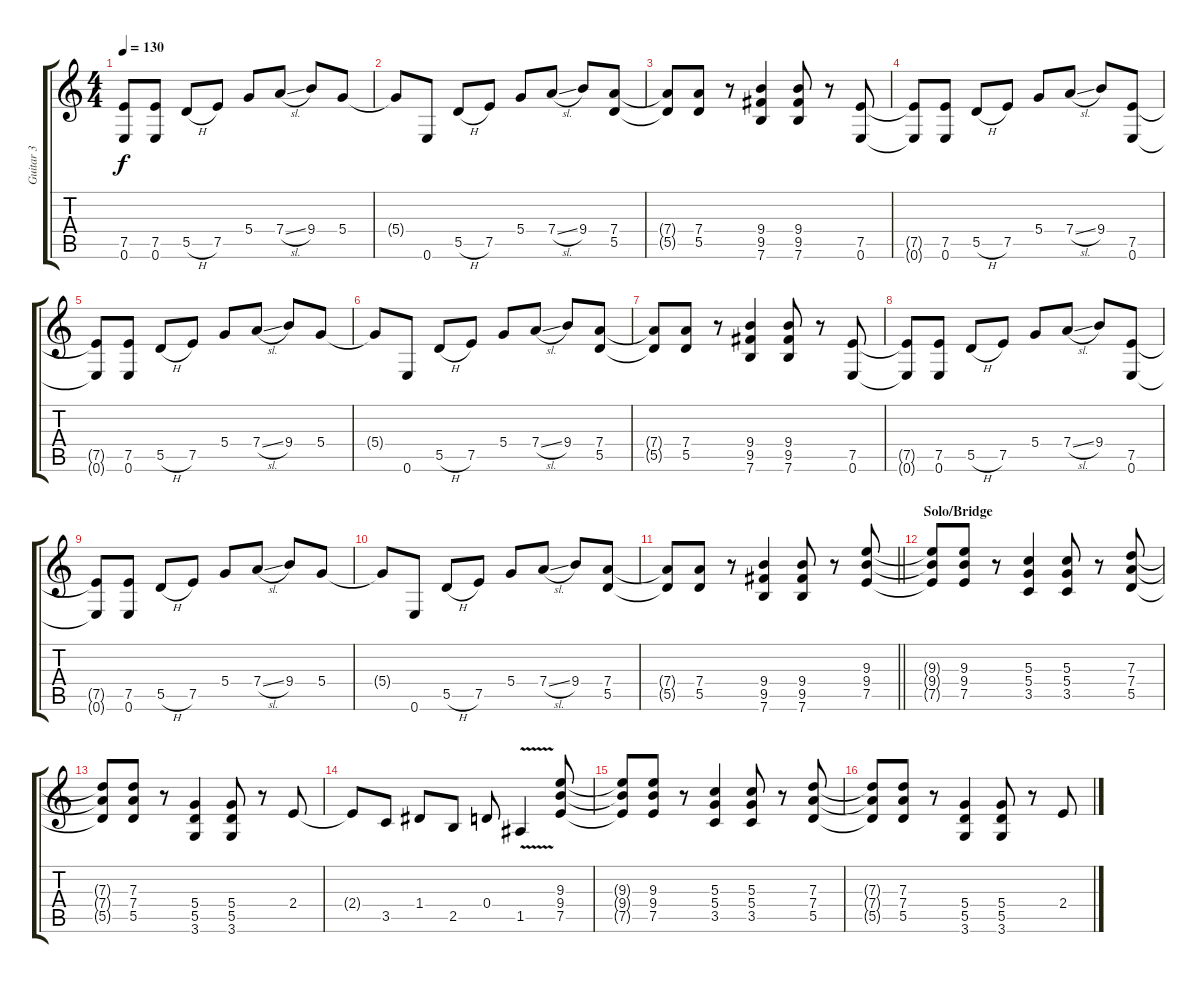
\track ("Guitar 3" "Guitar 3") {instrument distortionguitar}
\staff {score tabs}
\tuning (E4 B3 G3 D3 A2 E2) {hide}
\ts (4 4)
\tempo 130
\clef g2
\ks c
(7.5{t} 0.6{t}).8{dy f} (7.5 0.6).8 5.5{h}.8 7.5.8 5.4.8 7.4{sl}.8 9.4.8 5.4.8 |
5.4{t}.8 0.6.8 5.5{h}.8 7.5.8 5.4.8 7.4{sl}.8 9.4.8 (7.4 5.5).8 |
(7.4{t} 5.5{t}).8 (7.4 5.5).8 r.8 (9.4 9.5 7.6).4 (9.4 9.5 7.6).8 r.8 (7.5 0.6).8 |
(7.5{t} 0.6{t}).8 (7.5 0.6).8 5.5{h}.8 7.5.8 5.4.8 7.4{sl}.8 9.4.8 (7.5 0.6).8 |
(7.5{t} 0.6{t}).8 (7.5 0.6).8 5.5{h}.8 7.5.8 5.4.8 7.4{sl}.8 9.4.8 5.4.8 |
5.4{t}.8 0.6.8 5.5{h}.8 7.5.8 5.4.8 7.4{sl}.8 9.4.8 (7.4 5.5).8 |
(7.4{t} 5.5{t}).8 (7.4 5.5).8 r.8 (9.4 9.5 7.6).4 (9.4 9.5 7.6).8 r.8 (7.5 0.6).8 |
(7.5{t} 0.6{t}).8 (7.5 0.6).8 5.5{h}.8 7.5.8 5.4.8 7.4{sl}.8 9.4.8 (7.5 0.6).8 |
(7.5{t} 0.6{t}).8 (7.5 0.6).8 5.5{h}.8 7.5.8 5.4.8 7.4{sl}.8 9.4.8 5.4.8 |
5.4{t}.8 0.6.8 5.5{h}.8 7.5.8 5.4.8 7.4{sl}.8 9.4.8 (7.4 5.5).8 |
\barLineRight lightlight
(7.4{t} 5.5{t}).8 (7.4 5.5).8 r.8 (9.4 9.5 7.6).4 (9.4 9.5 7.6).8 r.8 (9.3 9.4 7.5).8 |
\section ("" "Solo/Bridge")
(9.3{t} 9.4{t} 7.5{t}).8 (9.3 9.4 7.5).8 r.8 (5.3 5.4 3.5).4 (5.3 5.4 3.5).8 r.8 (7.3 7.4 5.5).8 |
(7.3{t} 7.4{t} 5.5{t}).8 (7.3 7.4 5.5).8 r.8 (5.4 5.5 3.6).4 (5.4 5.5 3.6).8 r.8 2.4.8 |
2.4{t}.8 3.5.8 1.4.8 2.5.8 0.4.8 1.5{v}.4 (9.3 9.4 7.5).8 |
(9.3{t} 9.4{t} 7.5{t}).8 (9.3 9.4 7.5).8 r.8 (5.3 5.4 3.5).4 (5.3 5.4 3.5).8 r.8 (7.3 7.4 5.5).8 |
(7.3{t} 7.4{t} 5.5{t}).8 (7.3 7.4 5.5).8 r.8 (5.4 5.5 3.6).4 (5.4 5.5 3.6).8 r.8 2.4.8
